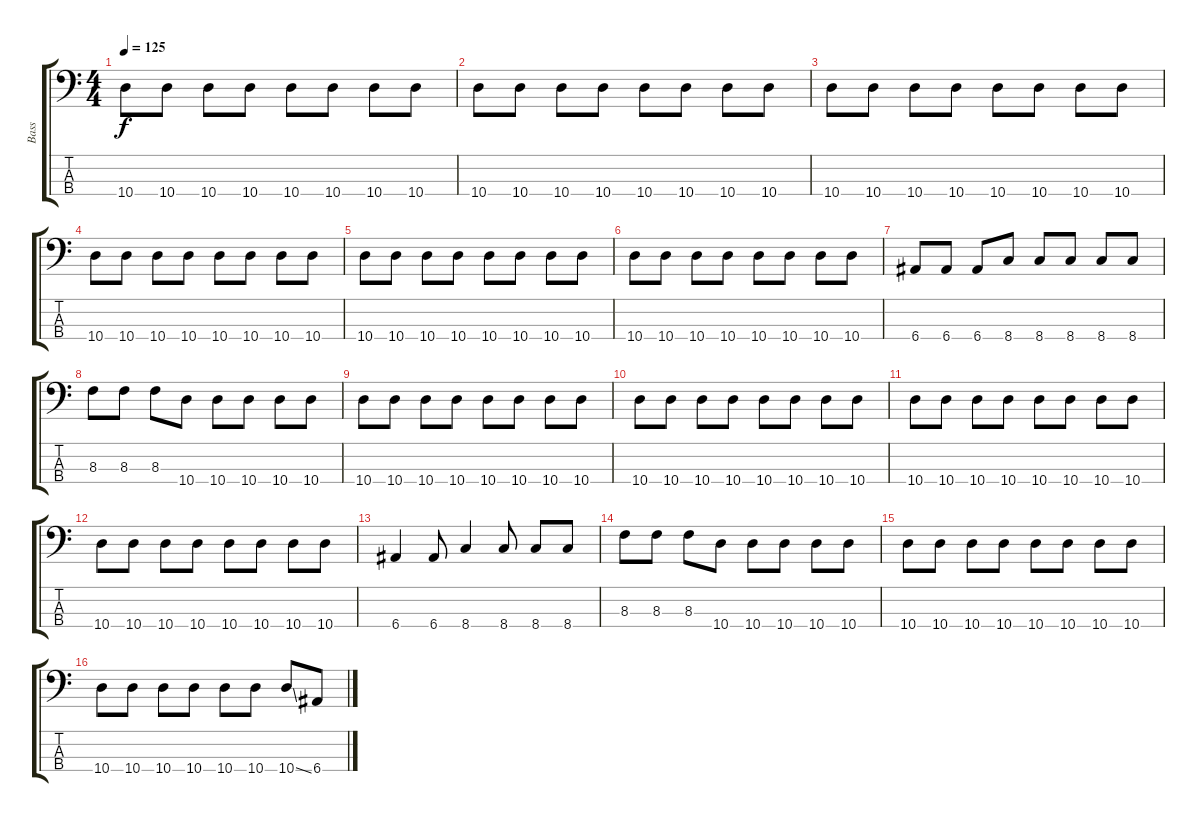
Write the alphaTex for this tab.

\track ("Bass" "Bass") {instrument electricbasspick}
\staff {score tabs}
\tuning (G2 D2 A1 E1) {hide}
\ts (4 4)
\tempo 125
\clef f4
\ks c
10.4.8{dy f} 10.4.8 10.4.8 10.4.8 10.4.8 10.4.8 10.4.8 10.4.8 |
10.4.8 10.4.8 10.4.8 10.4.8 10.4.8 10.4.8 10.4.8 10.4.8 |
10.4.8 10.4.8 10.4.8 10.4.8 10.4.8 10.4.8 10.4.8 10.4.8 |
10.4.8 10.4.8 10.4.8 10.4.8 10.4.8 10.4.8 10.4.8 10.4.8 |
10.4.8 10.4.8 10.4.8 10.4.8 10.4.8 10.4.8 10.4.8 10.4.8 |
10.4.8 10.4.8 10.4.8 10.4.8 10.4.8 10.4.8 10.4.8 10.4.8 |
6.4.8 6.4.8 6.4.8 8.4.8 8.4.8 8.4.8 8.4.8 8.4.8 |
8.3.8 8.3.8 8.3.8 10.4.8 10.4.8 10.4.8 10.4.8 10.4.8 |
10.4.8 10.4.8 10.4.8 10.4.8 10.4.8 10.4.8 10.4.8 10.4.8 |
10.4.8 10.4.8 10.4.8 10.4.8 10.4.8 10.4.8 10.4.8 10.4.8 |
10.4.8 10.4.8 10.4.8 10.4.8 10.4.8 10.4.8 10.4.8 10.4.8 |
10.4.8 10.4.8 10.4.8 10.4.8 10.4.8 10.4.8 10.4.8 10.4.8 |
6.4.4 6.4.8 8.4.4 8.4.8 8.4.8 8.4.8 |
8.3.8 8.3.8 8.3.8 10.4.8 10.4.8 10.4.8 10.4.8 10.4.8 |
10.4.8 10.4.8 10.4.8 10.4.8 10.4.8 10.4.8 10.4.8 10.4.8 |
10.4.8 10.4.8 10.4.8 10.4.8 10.4.8 10.4.8 10.4{ss}.8 6.4.8
